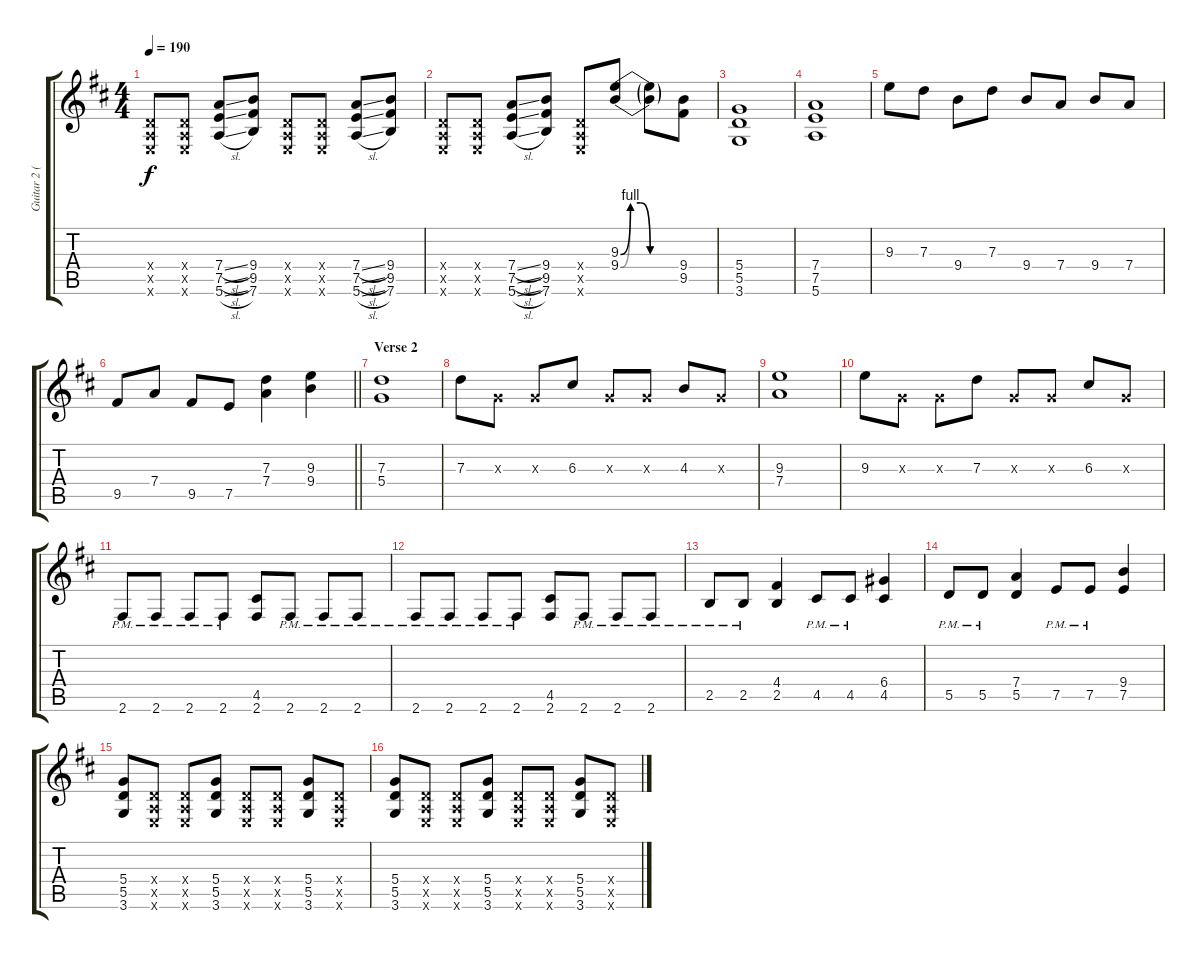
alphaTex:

\track ("Guitar 2 (Lida)" "Guitar 2 (") {instrument distortionguitar}
\staff {score tabs}
\tuning (E4 B3 G3 D3 A2 E2) {hide}
\ts (4 4)
\tempo 190
\clef g2
\ks bminor
(0.4{x} 0.5{x} 0.6{x}).8{dy f} (0.4{x} 0.5{x} 0.6{x}).8 (7.4{sl} 7.5{sl} 5.6{sl}).8 (9.4 9.5 7.6).8 (0.4{x} 0.5{x} 0.6{x}).8 (0.4{x} 0.5{x} 0.6{x}).8 (7.4{sl} 7.5{sl} 5.6{sl}).8 (9.4 9.5 7.6).8 |
(0.4{x} 0.5{x} 0.6{x}).8 (0.4{x} 0.5{x} 0.6{x}).8 (7.4{sl} 7.5{sl} 5.6{sl}).8 (9.4 9.5 7.6).8 (0.4{x} 0.5{x} 0.6{x}).8 (9.3{be (custom 0 0 10 4 20 4 30 0 60 0)} 9.4{be (custom 0 0 10 4 20 4 30 0 60 0)}).8 (9.3{t} 9.4{t}).8 (9.4 9.5).8 |
(5.4 5.5 3.6).1 |
(7.4 7.5 5.6).1 |
9.3.8 7.3.8 9.4.8 7.3.8 9.4.8 7.4.8 9.4.8 7.4.8 |
\barLineRight lightlight
9.5.8 7.4.8 9.5.8 7.5.8 (7.3 7.4).4 (9.3 9.4).4 |
\section ("" "Verse 2")
(7.3 5.4).1 |
7.3.8 0.3{x}.8 0.3{x}.8 6.3.8 0.3{x}.8 0.3{x}.8 4.3.8 0.3{x}.8 |
(9.3 7.4).1 |
9.3.8 0.3{x}.8 0.3{x}.8 7.3.8 0.3{x}.8 0.3{x}.8 6.3.8 0.3{x}.8 |
2.6{pm}.8 2.6{pm}.8 2.6{pm}.8 2.6{pm}.8 (4.5 2.6).8 2.6{pm}.8 2.6{pm}.8 2.6{pm}.8 |
2.6{pm}.8 2.6{pm}.8 2.6{pm}.8 2.6{pm}.8 (4.5 2.6).8 2.6{pm}.8 2.6{pm}.8 2.6{pm}.8 |
2.5{pm}.8 2.5{pm}.8 (4.4 2.5).4 4.5{pm}.8 4.5{pm}.8 (6.4 4.5).4 |
5.5{pm}.8 5.5{pm}.8 (7.4 5.5).4 7.5{pm}.8 7.5{pm}.8 (9.4 7.5).4 |
(5.4 5.5 3.6).8 (0.4{x} 0.5{x} 0.6{x}).8 (0.4{x} 0.5{x} 0.6{x}).8 (5.4 5.5 3.6).8 (0.4{x} 0.5{x} 0.6{x}).8 (0.4{x} 0.5{x} 0.6{x}).8 (5.4 5.5 3.6).8 (0.4{x} 0.5{x} 0.6{x}).8 |
(5.4 5.5 3.6).8 (0.4{x} 0.5{x} 0.6{x}).8 (0.4{x} 0.5{x} 0.6{x}).8 (5.4 5.5 3.6).8 (0.4{x} 0.5{x} 0.6{x}).8 (0.4{x} 0.5{x} 0.6{x}).8 (5.4 5.5 3.6).8 (0.4{x} 0.5{x} 0.6{x}).8
